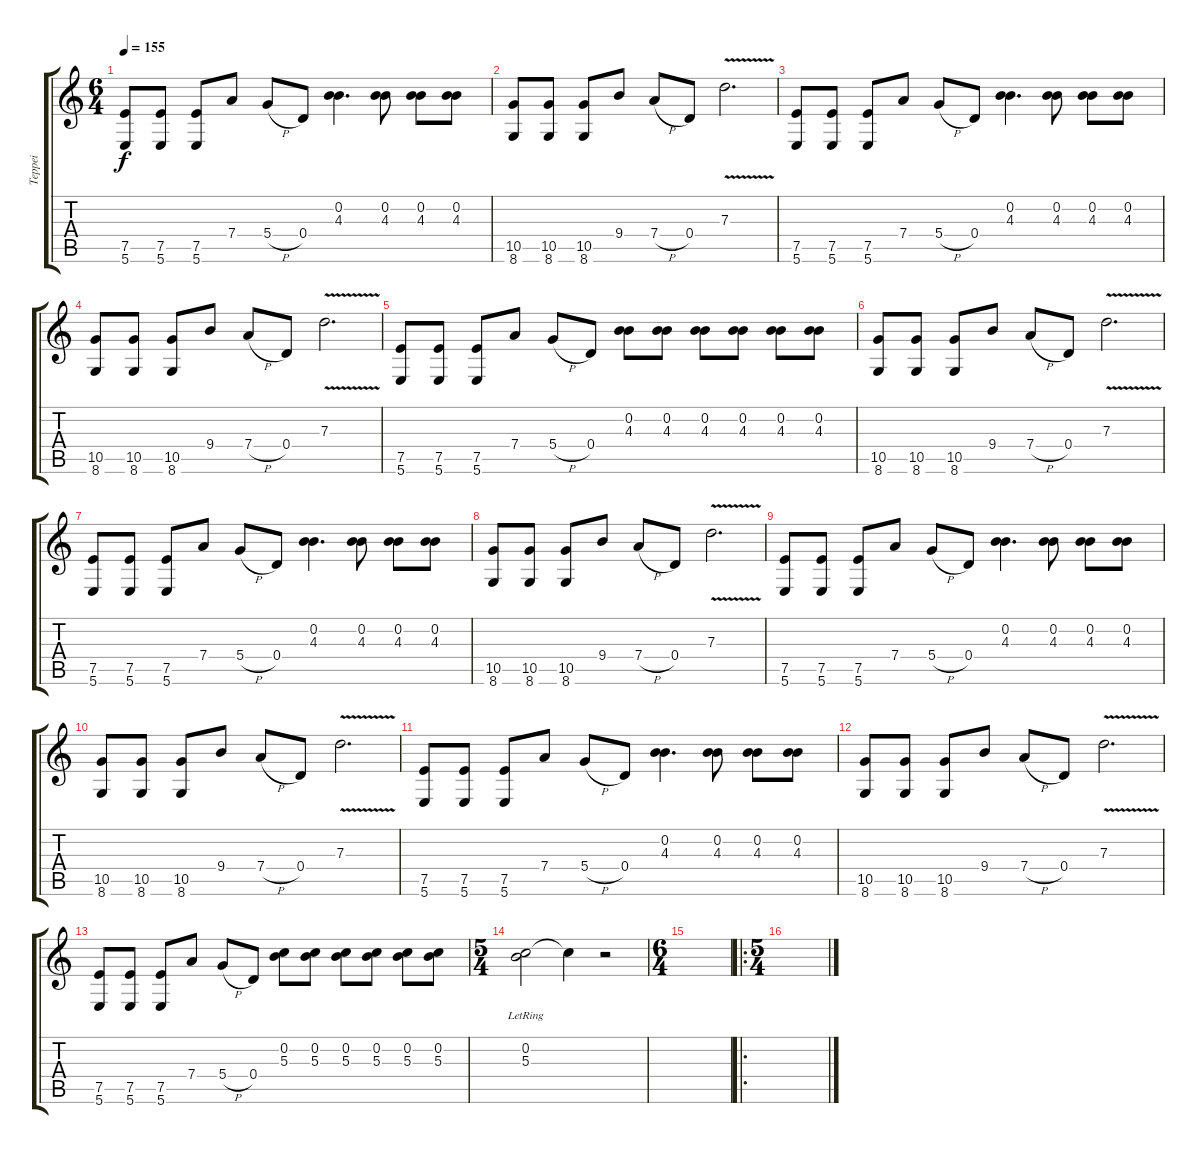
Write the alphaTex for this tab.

\track ("Teppei" "Teppei") {instrument overdrivenguitar bank 255}
\staff {score tabs}
\tuning (E4 B3 G3 D3 A2 B1) {hide}
\ts (6 4)
\tempo 155
\clef g2
\ks c
(7.5 5.6).8{dy f} (7.5 5.6).8 (7.5 5.6).8 7.4.8 5.4{h}.8 0.4.8 (0.2 4.3).4{d} (0.2 4.3).8 (0.2 4.3).8 (0.2 4.3).8 |
(10.5 8.6).8 (10.5 8.6).8 (10.5 8.6).8 9.4.8 7.4{h}.8 0.4.8 7.3{v}.2{d} |
(7.5 5.6).8 (7.5 5.6).8 (7.5 5.6).8 7.4.8 5.4{h}.8 0.4.8 (0.2 4.3).4{d} (0.2 4.3).8 (0.2 4.3).8 (0.2 4.3).8 |
(10.5 8.6).8 (10.5 8.6).8 (10.5 8.6).8 9.4.8 7.4{h}.8 0.4.8 7.3{v}.2{d} |
(7.5 5.6).8 (7.5 5.6).8 (7.5 5.6).8 7.4.8 5.4{h}.8 0.4.8 (0.2 4.3).8 (0.2 4.3).8 (0.2 4.3).8 (0.2 4.3).8 (0.2 4.3).8 (0.2 4.3).8 |
(10.5 8.6).8 (10.5 8.6).8 (10.5 8.6).8 9.4.8 7.4{h}.8 0.4.8 7.3{v}.2{d} |
(7.5 5.6).8 (7.5 5.6).8 (7.5 5.6).8 7.4.8 5.4{h}.8 0.4.8 (0.2 4.3).4{d} (0.2 4.3).8 (0.2 4.3).8 (0.2 4.3).8 |
(10.5 8.6).8 (10.5 8.6).8 (10.5 8.6).8 9.4.8 7.4{h}.8 0.4.8 7.3{v}.2{d} |
(7.5 5.6).8 (7.5 5.6).8 (7.5 5.6).8 7.4.8 5.4{h}.8 0.4.8 (0.2 4.3).4{d} (0.2 4.3).8 (0.2 4.3).8 (0.2 4.3).8 |
(10.5 8.6).8 (10.5 8.6).8 (10.5 8.6).8 9.4.8 7.4{h}.8 0.4.8 7.3{v}.2{d} |
(7.5 5.6).8 (7.5 5.6).8 (7.5 5.6).8 7.4.8 5.4{h}.8 0.4.8 (0.2 4.3).4{d} (0.2 4.3).8 (0.2 4.3).8 (0.2 4.3).8 |
(10.5 8.6).8 (10.5 8.6).8 (10.5 8.6).8 9.4.8 7.4{h}.8 0.4.8 7.3{v}.2{d} |
(7.5 5.6).8 (7.5 5.6).8 (7.5 5.6).8 7.4.8 5.4{h}.8 0.4.8 (0.2 5.3).8 (0.2 5.3).8 (0.2 5.3).8 (0.2 5.3).8 (0.2 5.3).8 (0.2 5.3).8 |
\ts (5 4)
(0.2 5.3{lr}).2 5.3{t}.4 r.2 |
\ts (6 4)
|
\ro
\ts (5 4)
